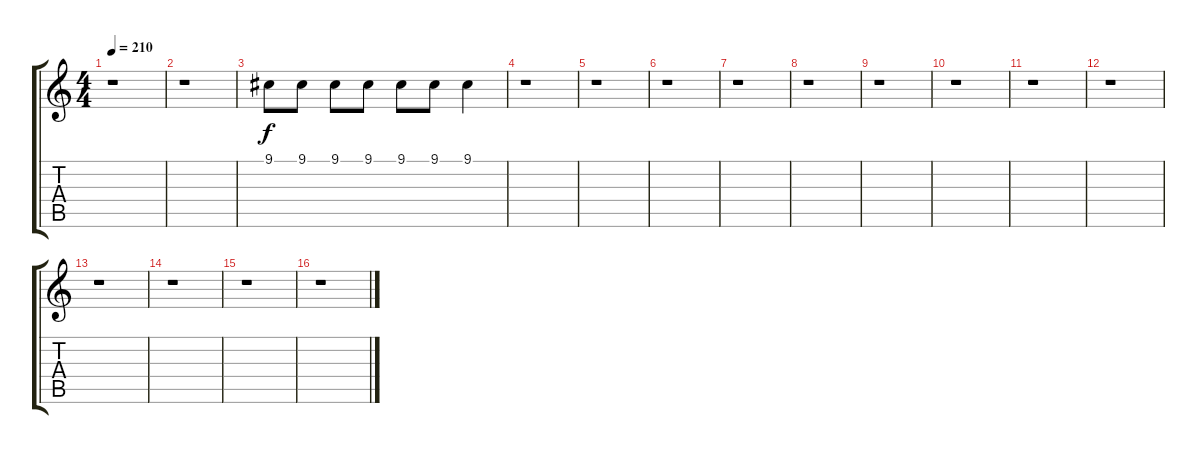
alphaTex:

\track "" {instrument oboe}
\staff {score tabs}
\tuning (E4 B3 G3 D3 A2 E2) {hide}
\ts (4 4)
\tempo 210
\clef g2
\ks c
r.1{dy f} |
r.1 |
9.1.8 9.1.8 9.1.8 9.1.8 9.1.8 9.1.8 9.1.4 |
r.1 |
r.1 |
r.1 |
r.1 |
r.1 |
r.1 |
r.1 |
r.1 |
r.1 |
r.1 |
r.1 |
r.1 |
r.1
